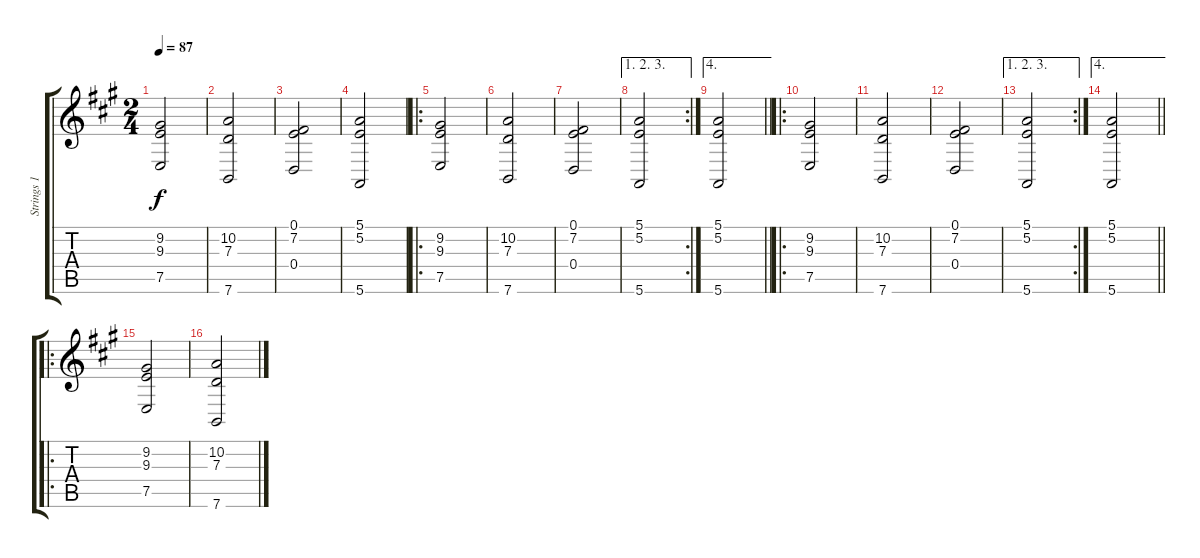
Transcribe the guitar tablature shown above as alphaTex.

\track ("Strings 1" "Strings 1") {instrument stringensemble2}
\staff {score tabs}
\tuning (E4 B3 G3 D3 A2 E2) {hide}
\ts (2 4)
\tempo 87
\clef g2
\ks a
(9.2 9.3 7.5).2{dy f} |
(10.2 7.3 7.6).2 |
(0.1 7.2 0.4).2 |
(5.1 5.2 5.6).2 |
\ro
(9.2 9.3 7.5).2 |
(10.2 7.3 7.6).2 |
(0.1 7.2 0.4).2 |
\ae (1 2 3)
\rc 2
(5.1 5.2 5.6).2 |
\ae 4
\barLineRight lightlight
(5.1 5.2 5.6).2 |
\ro
(9.2 9.3 7.5).2 |
(10.2 7.3 7.6).2 |
(0.1 7.2 0.4).2 |
\ae (1 2 3)
\rc 2
(5.1 5.2 5.6).2 |
\ae 4
\barLineRight lightlight
(5.1 5.2 5.6).2 |
\ro
(9.2 9.3 7.5).2 |
(10.2 7.3 7.6).2
